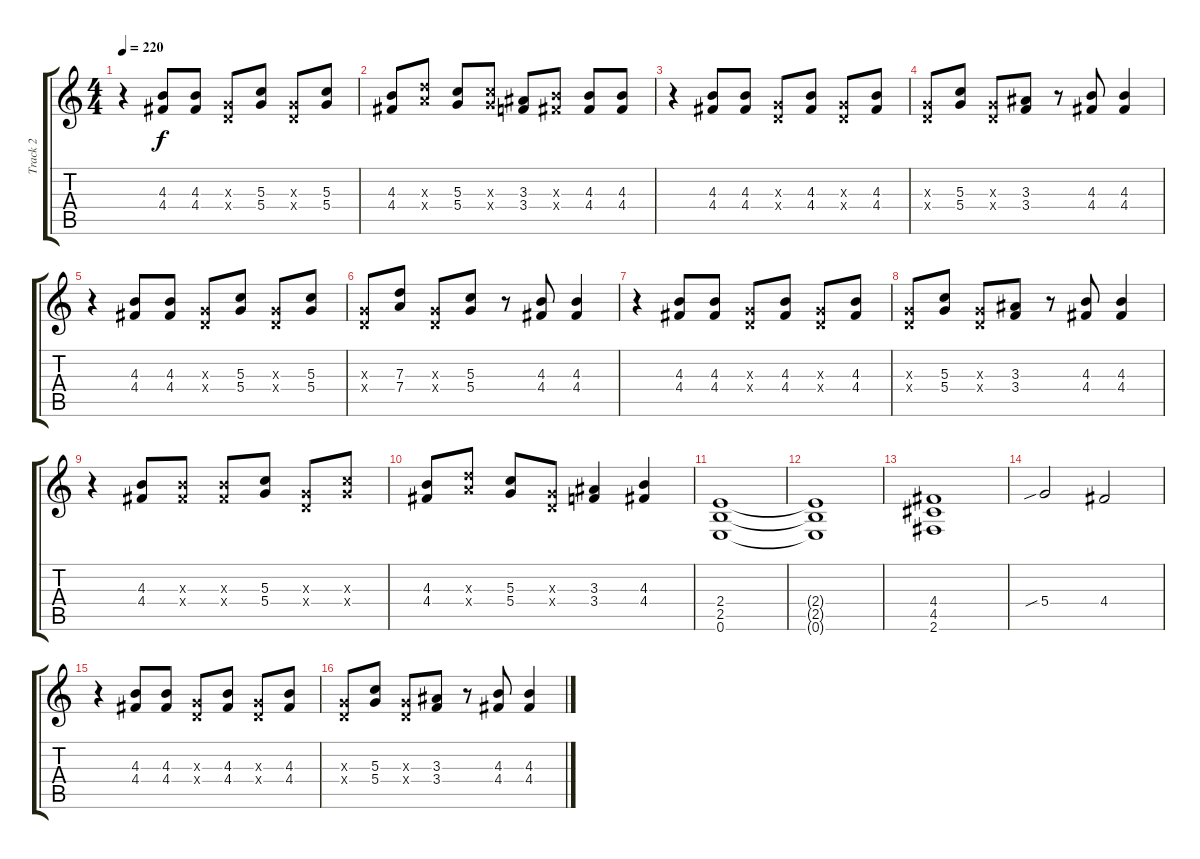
\track ("Track 2" "Track 2") {instrument distortionguitar}
\staff {score tabs}
\tuning (E4 B3 G3 D3 A2 E2) {hide}
\ts (4 4)
\tempo 220
\clef g2
\ks c
r.4{dy f} (4.3 4.4).8 (4.3 4.4).8 (0.3{x} 0.4{x}).8 (5.3 5.4).8 (0.3{x} 0.4{x}).8 (5.3 5.4).8 |
(4.3 4.4).8 (7.3{x} 7.4{x}).8 (5.3 5.4).8 (5.3{x} 5.4{x}).8 (3.3 3.4).8 (4.3{x} 4.4{x}).8 (4.3 4.4).8 (4.3 4.4).8 |
r.4 (4.3 4.4).8 (4.3 4.4).8 (0.3{x} 0.4{x}).8 (4.3 4.4).8 (0.3{x} 0.4{x}).8 (4.3 4.4).8 |
(0.3{x} 0.4{x}).8 (5.3 5.4).8 (0.3{x} 0.4{x}).8 (3.3 3.4).8 r.8 (4.3 4.4).8 (4.3 4.4).4 |
r.4 (4.3 4.4).8 (4.3 4.4).8 (0.3{x} 0.4{x}).8 (5.3 5.4).8 (0.3{x} 0.4{x}).8 (5.3 5.4).8 |
(0.3{x} 0.4{x}).8 (7.3 7.4).8 (0.3{x} 0.4{x}).8 (5.3 5.4).8 r.8 (4.3 4.4).8 (4.3 4.4).4 |
r.4 (4.3 4.4).8 (4.3 4.4).8 (0.3{x} 0.4{x}).8 (4.3 4.4).8 (0.3{x} 0.4{x}).8 (4.3 4.4).8 |
(0.3{x} 0.4{x}).8 (5.3 5.4).8 (0.3{x} 0.4{x}).8 (3.3 3.4).8 r.8 (4.3 4.4).8 (4.3 4.4).4 |
r.4 (4.3 4.4).8 (4.3{x} 4.4{x}).8 (4.3{x} 4.4{x}).8 (5.3 5.4).8 (0.3{x} 0.4{x}).8 (5.3{x} 5.4{x}).8 |
(4.3 4.4).8 (7.3{x} 7.4{x}).8 (5.3 5.4).8 (0.3{x} 0.4{x}).8 (3.3 3.4).4 (4.3 4.4).4 |
(2.4 2.5 0.6).1 |
(2.4{t} 2.5{t} 0.6{t}).1 |
(4.4 4.5 2.6).1 |
5.4{sib}.2 4.4.2 |
r.4 (4.3 4.4).8 (4.3 4.4).8 (0.3{x} 0.4{x}).8 (4.3 4.4).8 (0.3{x} 0.4{x}).8 (4.3 4.4).8 |
(0.3{x} 0.4{x}).8 (5.3 5.4).8 (0.3{x} 0.4{x}).8 (3.3 3.4).8 r.8 (4.3 4.4).8 (4.3 4.4).4
